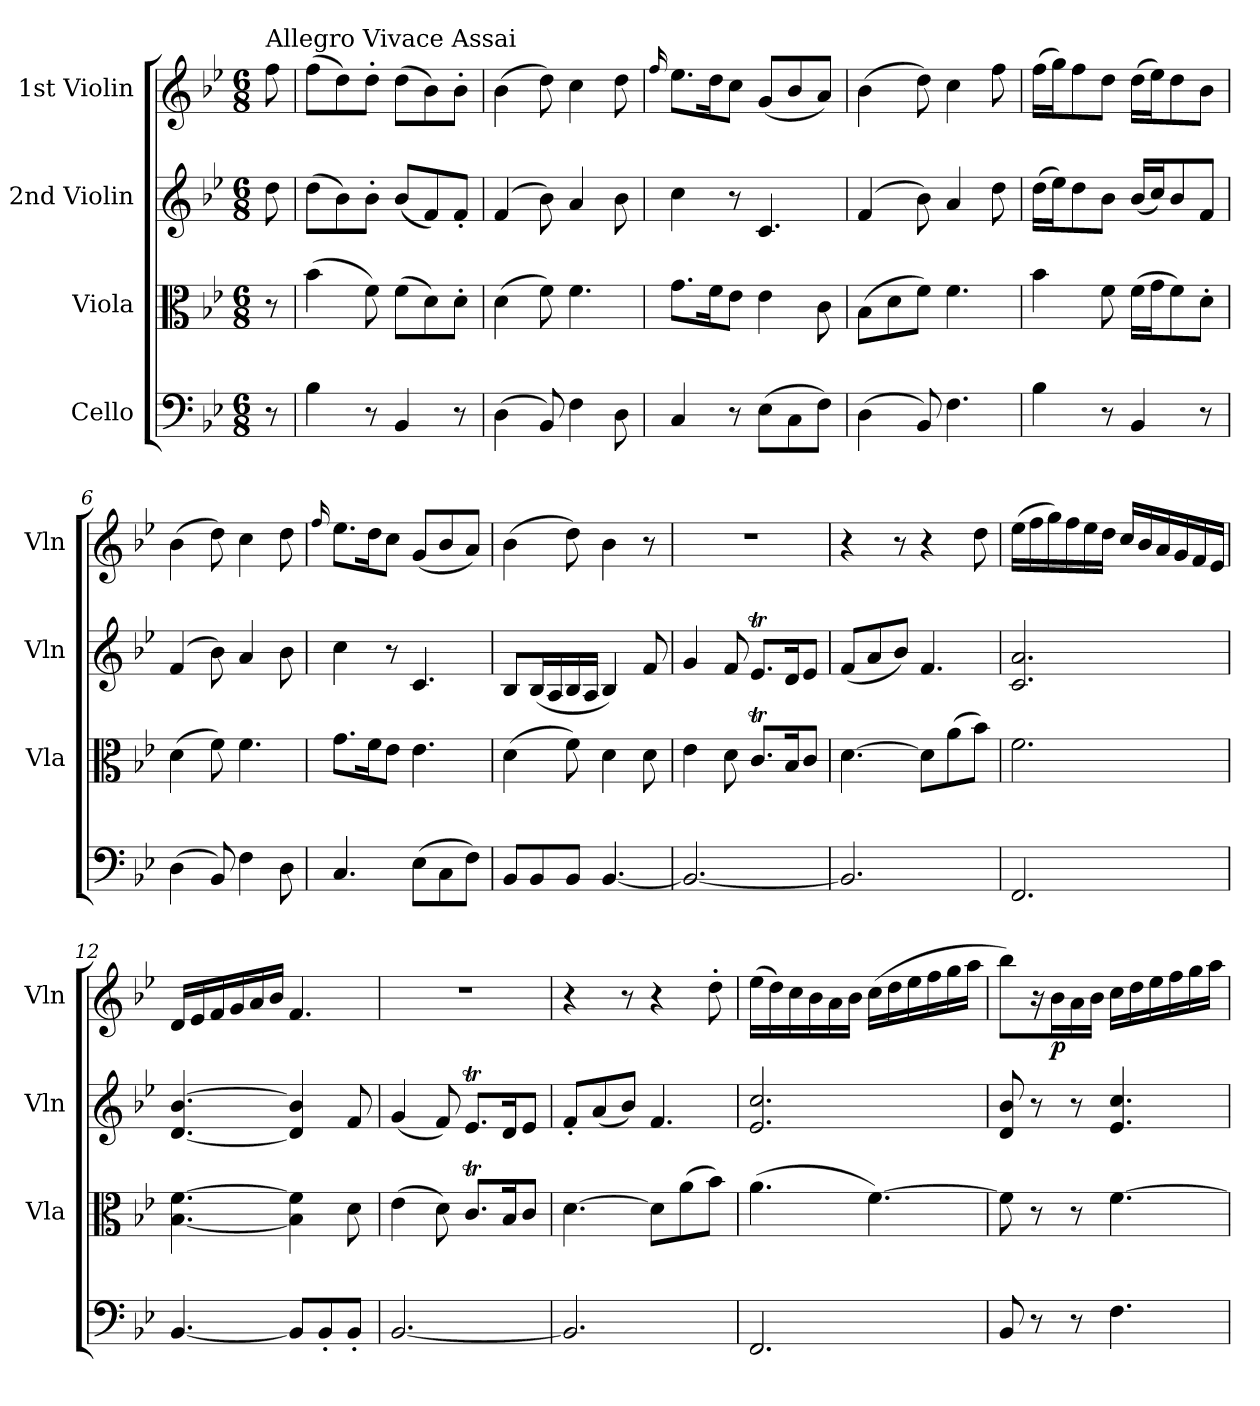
**kern	**kern	**kern	**kern	**dynam
*part4	*part3	*part2	*part1	*part1
*staff4	*staff3	*staff2	*staff1	*staff1
*I"Cello	*I"Viola	*I"2nd Violin	*I"1st Violin	*
*	*I'Vla	*I'Vln	*I'Vln	*
*clefF4	*clefC3	*clefG2	*clefG2	*
*k[b-e-]	*k[b-e-]	*k[b-e-]	*k[b-e-]	*
*B-:	*B-:	*B-:	*B-:	*
*M6/8	*M6/8	*M6/8	*M6/8	*
=	=	=	=	=
!	!	!	!LO:TX:a:t=Allegro Vivace Assai	!
8r	8r	8dd	8ff	.
=1	=1	=1	=1	=1
4B-	(4b-	(8ddL	(8ffL	.
.	.	8b-)	8dd)	.
8r	8f)	8b-'J	8dd'J	.
4BB-	(8fL	(8b-L	(8ddL	.
.	8d)	8f)	8b-)	.
8r	8d'J	8f'J	8b-'J	.
=2	=2	=2	=2	=2
(4D	(4d	(4f	(4b-	.
8BB-)	8f)	8b-)	8dd)	.
4F	4.f	4a	4cc	.
8D	.	8b-	8dd	.
=3	=3	=3	=3	=3
.	.	.	16qqff/	.
4C	8.gL	4cc	8.ee-L	.
.	16fK	.	16ddK	.
8r	8e-J	8r	8ccJ	.
(8E-L	4e-	4.c	(8gL	.
8C	.	.	8b-	.
8FJ)	8c	.	8aJ)	.
=4	=4	=4	=4	=4
(4D	(8B-L	(4f	(4b-	.
.	8d	.	.	.
8BB-)	8fJ)	8b-)	8dd)	.
4.F	4.f	4a	4cc	.
.	.	8dd	8ff	.
=5	=5	=5	=5	=5
4B-	4b-	(16ddLL	(16ffLL	.
.	.	16ee-J)	16ggJ)	.
.	.	8dd	8ff	.
8r	8f	8b-J	8ddJ	.
4BB-	(16fLL	(16b-LL	(16ddLL	.
.	16gJ	16ccJ)	16ee-J)	.
.	8f)	8b-	8dd	.
8r	8d'J	8fJ	8b-J	.
=6	=6	=6	=6	=6
(4D	(4d	(4f	(4b-	.
8BB-)	8f)	8b-)	8dd)	.
4F	4.f	4a	4cc	.
8D	.	8b-	8dd	.
=7	=7	=7	=7	=7
.	.	.	16qqff/	.
4.C	8.gL	4cc	8.ee-L	.
.	16fK	.	16ddK	.
.	8e-J	8r	8ccJ	.
(8E-L	4.e-	4.c	(8gL	.
8C	.	.	8b-	.
8FJ)	.	.	8aJ)	.
=8	=8	=8	=8	=8
8BB-L	(4d	8B-L	(4b-	.
8BB-	.	(16B-L	.	.
.	.	16A	.	.
8BB-J	8f)	16B-	8dd)	.
.	.	16AJJ	.	.
[4.BB-	4d	4B-)	4b-	.
.	8d	8f	8r	.
=9	=9	=9	=9	=9
2.BB-_	4e-	4g	2.r	.
.	8d	8f	.	.
.	8.cTL	8.e-TL	.	.
.	16B-K	16dK	.	.
.	8cJ	8e-J	.	.
=10	=10	=10	=10	=10
2.BB-]	[4.d	(8fL	4r	.
.	.	8a	.	.
.	.	8b-J)	8r	.
.	8dL]	4.f	4r	.
.	(8a	.	.	.
.	8b-J)	.	8dd	.
=11	=11	=11	=11	=11
2.FF	2.f	2.c 2.a	(16ee-LL	.
.	.	.	16ff	.
.	.	.	16gg)	.
.	.	.	16ff	.
.	.	.	16ee-	.
.	.	.	16ddJJ	.
.	.	.	16ccLL	.
.	.	.	16b-	.
.	.	.	16a	.
.	.	.	16g	.
.	.	.	16f	.
.	.	.	16e-JJ	.
=12	=12	=12	=12	=12
[4.BB-	[4.B- [4.f	[4.d [4.b-	16dLL	.
.	.	.	16e-	.
.	.	.	16f	.
.	.	.	16g	.
.	.	.	16a	.
.	.	.	16b-JJ	.
8BB-L]	4B-] 4f]	4d] 4b-]	4.f	.
8BB-'	.	.	.	.
8BB-'J	8d	8f	.	.
=13	=13	=13	=13	=13
[2.BB-	(4e-	(4g	2.r	.
.	8d)	8f)	.	.
.	8.cTL	8.e-TL	.	.
.	16B-K	16dK	.	.
.	8cJ	8e-J	.	.
=14	=14	=14	=14	=14
2.BB-]	[4.d	8f'L	4r	.
.	.	(8a	.	.
.	.	8b-J)	8r	.
.	8dL]	4.f	4r	.
.	(8a	.	.	.
.	8b-J)	.	8dd'	.
=15	=15	=15	=15	=15
2.FF	(4.a	2.e- 2.cc	(16ee-LL	.
.	.	.	16dd)	.
.	.	.	16cc	.
.	.	.	16b-	.
.	.	.	16a	.
.	.	.	16b-JJ	.
.	[4.f)	.	(16ccLL	.
.	.	.	16dd	.
.	.	.	16ee-	.
.	.	.	16ff	.
.	.	.	16gg	.
.	.	.	16aaJJ	.
=16	=16	=16	=16	=16
8BB-	8f]	8d 8b-	8bb-L)	.
8r	8r	8r	16r	.
.	.	.	16b-L	p
8r	8r	8r	16a	.
.	.	.	16b-JJ	.
4.F	[4.f	4.e- 4.cc	16ccLL	.
.	.	.	16dd	.
.	.	.	16ee-	.
.	.	.	16ff	.
.	.	.	16gg	.
.	.	.	16aaJJ	.
=	=	=	=	=
*-	*-	*-	*-	*-
